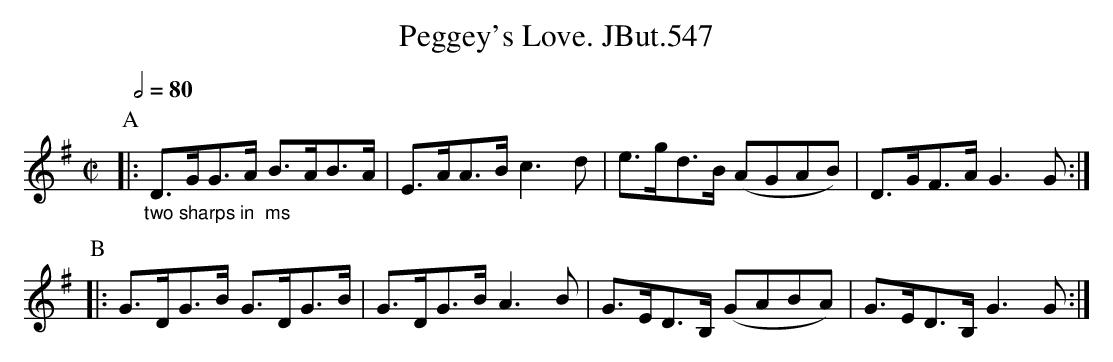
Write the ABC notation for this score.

X:1
T:Peggey's Love. JBut.547
M:C|
Q:1/2=80
L:1/8
K:G %two sharps in ms
P:A
|: "_two sharps in  ms"D>GG>A B>AB>A | E>AA>B c3d | e>gd>B (AGAB) | D>GF>A G3G :|
P:B
|: G>DG>B G>DG>B | G>DG>B A3B | G>ED>B, (GABA) | G>ED>B, G3G :|
